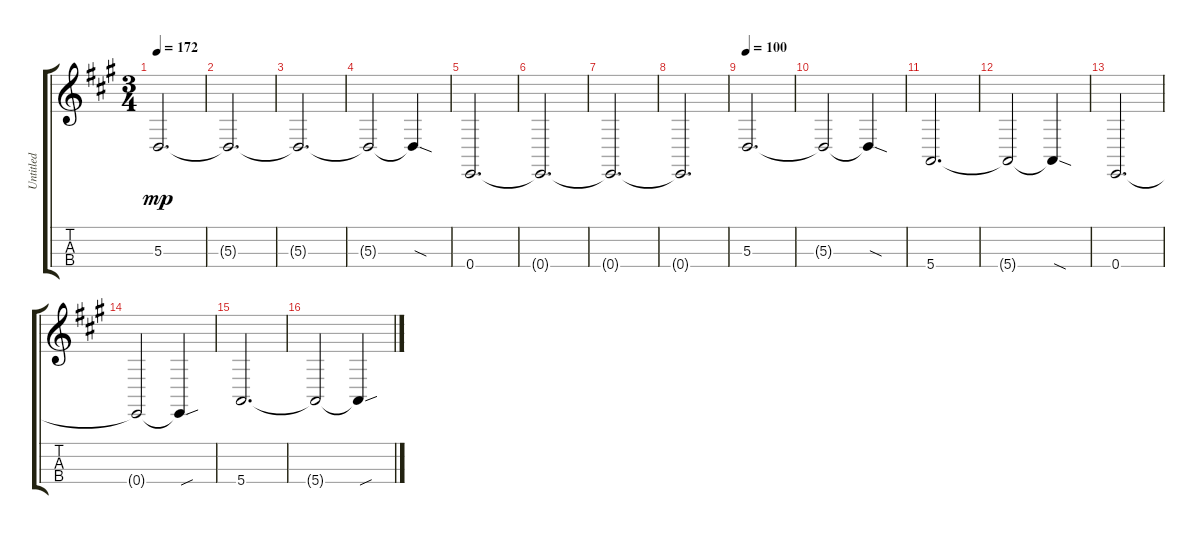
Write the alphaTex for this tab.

\track ("Untitled" "Untitled") {instrument trombone}
\staff {score tabs}
\tuning (G3 D3 A2 E2) {hide}
\ts (3 4)
\tempo 172
\clef g2
\ks a
5.3.2{d dy mp} |
5.3{t}.2{d} |
5.3{t}.2{d} |
5.3{t}.2 5.3{sod t}.4 |
0.4.2{d} |
0.4{t}.2{d} |
0.4{t}.2{d} |
0.4{t}.2{d} |
\tempo 100
5.3.2{d} |
5.3{t}.2 5.3{sod t}.4 |
5.4.2{d} |
5.4{t}.2 5.4{sod t}.4 |
0.4.2{d} |
0.4{t}.2 0.4{sou t}.4 |
5.4.2{d} |
5.4{t}.2 5.4{sou t}.4
